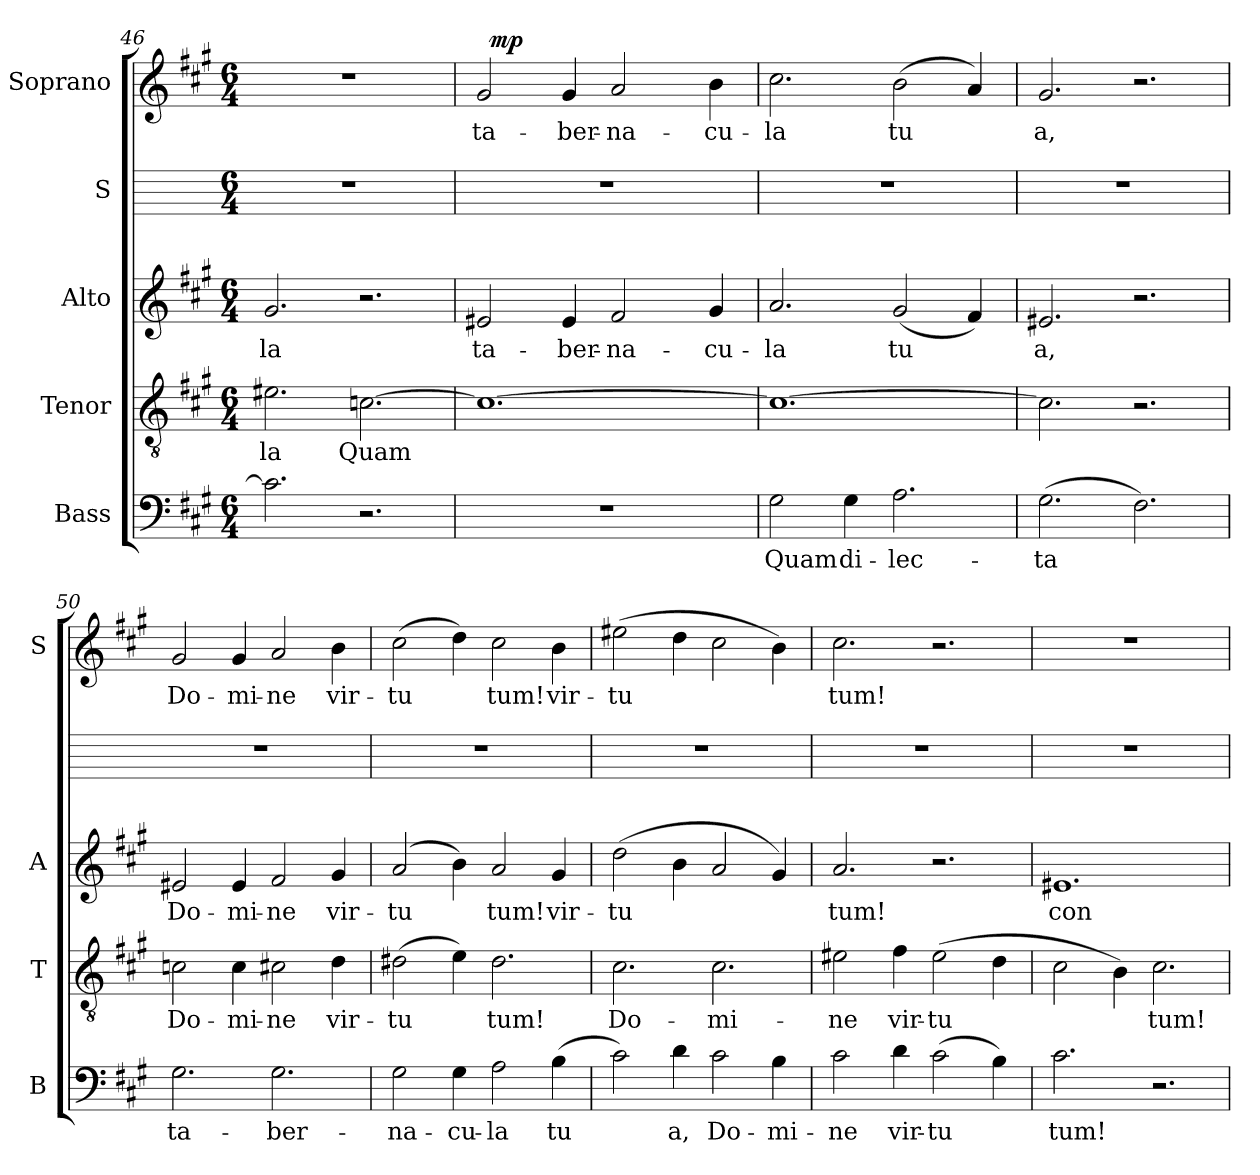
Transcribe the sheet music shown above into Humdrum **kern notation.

**kern	**text	**kern	**text	**kern	**text	**kern	**kern	**text	**dynam
*part5	*part5	*part4	*part4	*part3	*part3	*part2	*part1	*part1	*part1
*staff5	*staff5	*staff4	*staff4	*staff3	*staff3	*staff2	*staff1	*staff1	*staff1
*I"Bass	*	*I"Tenor	*	*I"Alto	*	*I"S	*I"Soprano	*	*
*I'B	*	*I'T	*	*I'A	*	*	*I'S	*	*
*clefF4	*	*clefGv2	*	*clefG2	*	*	*clefG2	*	*
*k[f#c#g#]	*	*k[f#c#g#]	*	*k[f#c#g#]	*	*k[]	*k[f#c#g#]	*	*
*A:	*	*A:	*	*A:	*	*C:	*A:	*	*
*M6/4	*	*M6/4	*	*M6/4	*	*M6/4	*M6/4	*	*
=46	=46	=46	=46	=46	=46	=46	=46	=46	=46
!	!LO:LY:b	!	!LO:LY:b:cj	!	!LO:LY:b:cj	!	!	!	!
2.c\]	.	2.e#X\	-la	2.g#/	-la	1.r	1.r	.	.
!	!	!	!LO:LY:b:cj	!	!	!	!	!	!
2.r	.	[>2.cn\	Quam	2.r	.	.	.	.	.
=47	=47	=47	=47	=47	=47	=47	=47	=47	=47
!	!	!	!LO:LY:b:cj	!	!LO:LY:b:cj	!	!	!LO:LY:b:cj	!
*	*	*	*	*	*	*	*^	*	*
1.r	.	1.c_>	.	2e#X/	ta-	1.r	2g#/	32ryy	ta-	.
!	!	!	!	!	!	!	!	!	!	!LO:DY:a
.	.	.	.	.	.	.	.	1ryy	.	mp
!	!	!	!	!	!LO:LY:b:cj	!	!	!	!LO:LY:b:cj	!
.	.	.	.	4e#/	-ber-	.	4g#/	.	-ber-	.
!	!	!	!	!	!LO:LY:b:cj	!	!	!	!LO:LY:b:cj	!
.	.	.	.	2f#/	-na-	.	2a/	.	-na-	.
.	.	.	.	.	.	.	.	4...ryy	.	.
!	!	!	!	!	!LO:LY:b:cj	!	!	!	!LO:LY:b:cj	!
.	.	.	.	4g#/	-cu-	.	4b\	.	-cu-	.
=48	=48	=48	=48	=48	=48	=48	=48	=48	=48	=48
!	!LO:LY:b	!	!LO:LY:b:cj	!	!LO:LY:b:cj	!	!	!	!LO:LY:b:cj	!
*	*	*	*	*	*	*	*v	*v	*	*
2G#\	Quam	1.c_>	.	2.a/	-la	1.r	2.cc#\	-la	.
!	!LO:LY:b	!	!	!	!	!	!	!	!
4G#\	di-	.	.	.	.	.	.	.	.
!	!LO:LY:b	!	!	!	!LO:LY:b:cj	!	!	!LO:LY:b:cj	!
2.A\	-lec-	.	.	(<2g#/	tu-	.	(>2b\	tu-	.
!	!	!	!	!	!LO:LY:b:cj	!	!	!LO:LY:b:cj	!
.	.	.	.	4f#/)	--	.	4a/)	--	.
=49	=49	=49	=49	=49	=49	=49	=49	=49	=49
!	!LO:LY:b	!	!LO:LY:b:cj	!	!LO:LY:b:cj	!	!	!LO:LY:b:cj	!
(>2.G#\	-ta	2.c\]	.	2.e#X/	-a,	1.r	2.g#/	-a,	.
!	!LO:LY:b	!	!	!	!	!	!	!	!
2.F#\)	.	2.r	.	2.r	.	.	2.r	.	.
!!LO:LB:g=z
=50	=50	=50	=50	=50	=50	=50	=50	=50	=50
!	!LO:LY:b	!	!LO:LY:b:cj	!	!LO:LY:b:cj	!	!	!LO:LY:b:cj	!
2.G#\	ta-	2cn\	Do-	2e#X/	Do-	1.r	2g#/	Do-	.
!	!	!	!LO:LY:b:cj	!	!LO:LY:b:cj	!	!	!LO:LY:b:cj	!
.	.	4c\	-mi-	4e#/	-mi-	.	4g#/	-mi-	.
!	!LO:LY:b	!	!LO:LY:b:cj	!	!LO:LY:b:cj	!	!	!LO:LY:b:cj	!
2.G#\	-ber-	2c#X\	-ne	2f#/	-ne	.	2a/	-ne	.
!	!	!	!LO:LY:b:cj	!	!LO:LY:b:cj	!	!	!LO:LY:b:cj	!
.	.	4d\	vir-	4g#/	vir-	.	4b\	vir-	.
=51	=51	=51	=51	=51	=51	=51	=51	=51	=51
!	!LO:LY:b	!	!LO:LY:b:cj	!	!LO:LY:b:cj	!	!	!LO:LY:b:cj	!
2G#\	-na-	(>2d#X\	-tu-	(>2a/	-tu-	1.r	(<2cc#\	-tu-	.
!	!LO:LY:b	!	!LO:LY:b:cj	!	!LO:LY:b:cj	!	!	!LO:LY:b:cj	!
4G#\	-cu-	4e\)	--	4b\)	--	.	4dd\)	--	.
!	!LO:LY:b	!	!LO:LY:b:cj	!	!LO:LY:b:cj	!	!	!LO:LY:b:cj	!
2A\	-la	2.d#\	-tum!	2a/	-tum!	.	2cc#\	-tum!	.
!	!LO:LY:b	!	!	!	!LO:LY:b:cj	!	!	!LO:LY:b:cj	!
(>4B\	tu-	.	.	4g#/	vir-	.	4b\	vir-	.
=52	=52	=52	=52	=52	=52	=52	=52	=52	=52
!	!LO:LY:b	!	!LO:LY:b:cj	!	!LO:LY:b:cj	!	!	!LO:LY:b:cj	!
2c#\)	--	2.c#\	Do-	(<2dd\	-tu-	1.r	(<2ee#X\	-tu-	.
!	!LO:LY:b	!	!	!	!LO:LY:b:cj	!	!	!LO:LY:b:cj	!
4d\	-a,	.	.	4b\	--	.	4dd\	--	.
!	!LO:LY:b	!	!LO:LY:b:cj	!	!LO:LY:b:cj	!	!	!LO:LY:b:cj	!
2c#\	Do-	2.c#\	-mi-	2a/	--	.	2cc#\	--	.
!	!LO:LY:b	!	!	!	!LO:LY:b:cj	!	!	!LO:LY:b:cj	!
4B\	-mi-	.	.	4g#/)	--	.	4b\)	--	.
=53	=53	=53	=53	=53	=53	=53	=53	=53	=53
!	!LO:LY:b	!	!LO:LY:b:cj	!	!LO:LY:b:cj	!	!	!LO:LY:b:cj	!
2c#\	-ne	2e#X\	-ne	2.a/	-tum!	1.r	2.cc#\	-tum!	.
!	!LO:LY:b	!	!LO:LY:b:cj	!	!	!	!	!	!
4d\	vir-	4f#\	vir-	.	.	.	.	.	.
!	!LO:LY:b	!	!LO:LY:b:cj	!	!	!	!	!	!
(>2c#\	-tu-	(>2e#\	-tu-	2.r	.	.	2.r	.	.
!	!LO:LY:b	!	!LO:LY:b:cj	!	!	!	!	!	!
4B\)	--	4d\	--	.	.	.	.	.	.
=54	=54	=54	=54	=54	=54	=54	=54	=54	=54
!	!LO:LY:b	!	!LO:LY:b:cj	!	!LO:LY:b:cj	!	!	!	!
2.c#\	-tum!	2c#\	--	1.e#X	con-	1.r	1.r	.	.
!	!	!	!LO:LY:b:cj	!	!	!	!	!	!
.	.	4B\)	--	.	.	.	.	.	.
!	!	!	!LO:LY:b:cj	!	!	!	!	!	!
2.r	.	2.c#\	-tum!	.	.	.	.	.	.
=	=	=	=	=	=	=	=	=	=
*-	*-	*-	*-	*-	*-	*-	*-	*-	*-
